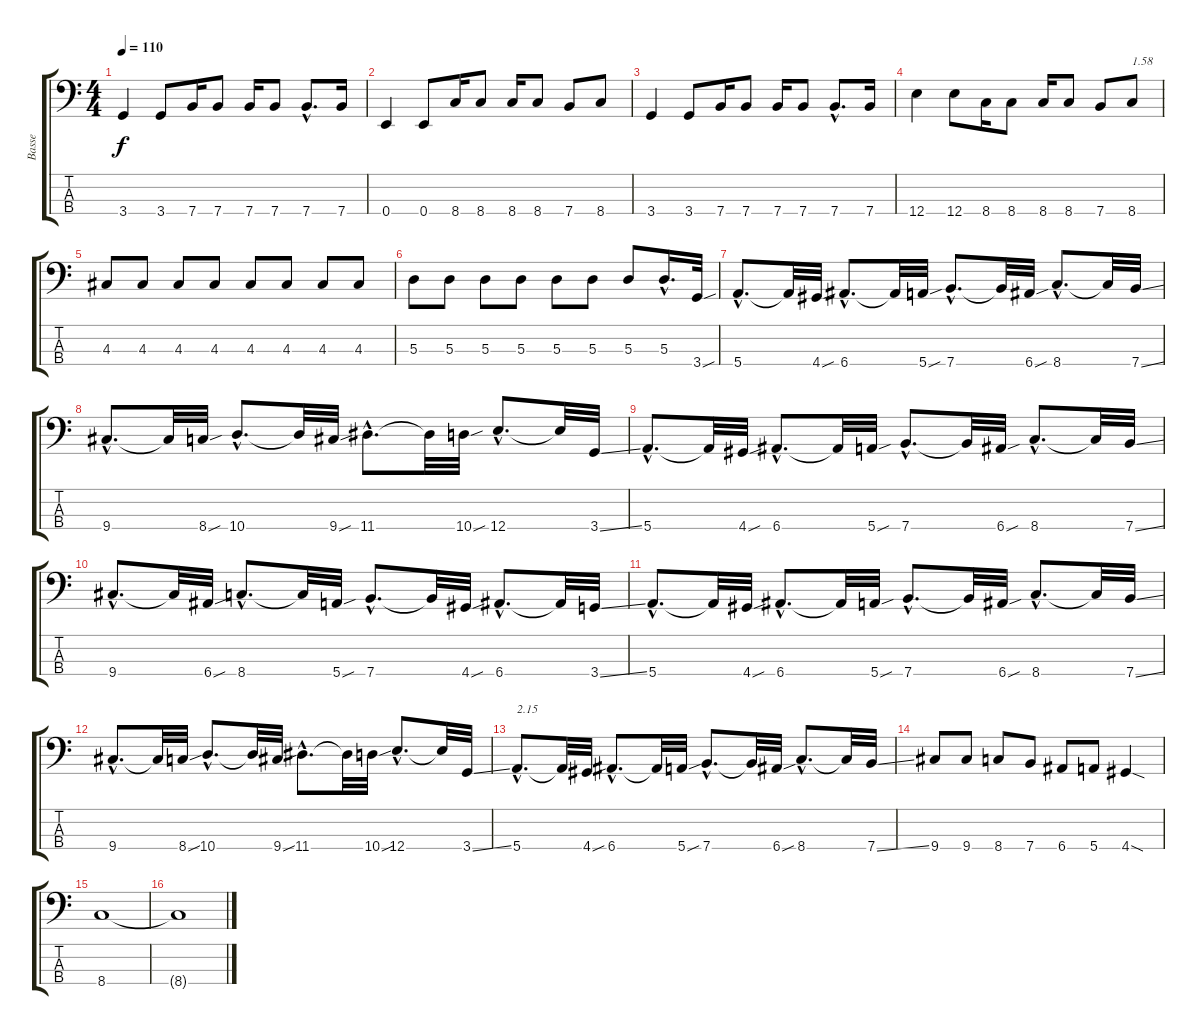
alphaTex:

\track ("Basse" "Basse") {instrument electricbassfinger}
\staff {score tabs}
\tuning (G2 D2 A1 E1) {hide}
\ts (4 4)
\tempo 110
\clef f4
\ks c
3.4.4{dy f} 3.4.8 7.4.16 7.4.8 7.4.16 7.4.8 7.4{hac}.8{d} 7.4.16 |
0.4.4 0.4.8 8.4.16 8.4.8 8.4.16 8.4.8 7.4.8 8.4.8 |
3.4.4 3.4.8 7.4.16 7.4.8 7.4.16 7.4.8 7.4{hac}.8{d} 7.4.16 |
12.4.4 12.4.8 8.4.16 8.4.8 8.4.16 8.4.8 7.4.8 8.4.8{txt "1.58"} |
4.3.8 4.3.8 4.3.8 4.3.8 4.3.8 4.3.8 4.3.8 4.3.8 |
5.3.8 5.3.8 5.3.8 5.3.8 5.3.8 5.3.8 5.3.8 5.3{hac}.16{d} 3.4{sou}.32 |
5.4{hac}.8{d} 5.4{t}.32 4.4{sou}.32 6.4{hac}.8{d} 6.4{t}.32 5.4{sou}.32 7.4{hac}.8{d} 7.4{t}.32 6.4{sou}.32 8.4{hac}.8{d} 8.4{t}.32 7.4{ss}.32 |
9.4{hac}.8{d} 9.4{t}.32 8.4{sou}.32 10.4{hac}.8{d} 10.4{t}.32 9.4{sou}.32 11.4{hac}.8{d} 11.4{t}.32 10.4{sou}.32 12.4{hac}.8{d} 12.4{t}.32 3.4{ss}.32 |
5.4{hac}.8{d} 5.4{t}.32 4.4{sou}.32 6.4{hac}.8{d} 6.4{t}.32 5.4{sou}.32 7.4{hac}.8{d} 7.4{t}.32 6.4{sou}.32 8.4{hac}.8{d} 8.4{t}.32 7.4{ss}.32 |
9.4{hac}.8{d} 9.4{t}.32 6.4{sou}.32 8.4{hac}.8{d} 8.4{t}.32 5.4{sou}.32 7.4{hac}.8{d} 7.4{t}.32 4.4{sou}.32 6.4{hac}.8{d} 6.4{t}.32 3.4{ss}.32 |
5.4{hac}.8{d} 5.4{t}.32 4.4{sou}.32 6.4{hac}.8{d} 6.4{t}.32 5.4{sou}.32 7.4{hac}.8{d} 7.4{t}.32 6.4{sou}.32 8.4{hac}.8{d} 8.4{t}.32 7.4{ss}.32 |
9.4{hac}.8{d} 9.4{t}.32 8.4{sou}.32 10.4{hac}.8{d} 10.4{t}.32 9.4{sou}.32 11.4{hac}.8{d} 11.4{t}.32 10.4{sou}.32 12.4{hac}.8{d} 12.4{t}.32 3.4{ss}.32 |
5.4{hac}.8{d txt "2.15"} 5.4{t}.32 4.4{sou}.32 6.4{hac}.8{d} 6.4{t}.32 5.4{sou}.32 7.4{hac}.8{d} 7.4{t}.32 6.4{sou}.32 8.4{hac}.8{d} 8.4{t}.32 7.4{ss}.32 |
9.4.8 9.4.8 8.4.8 7.4.8 6.4.8 5.4.8 4.4{sod}.4 |
8.4.1 |
8.4{t}.1
